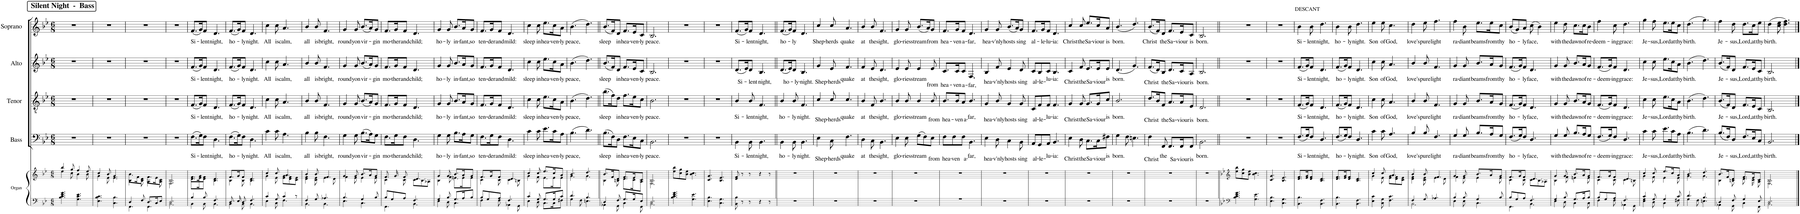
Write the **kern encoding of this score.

**kern	**kern	**kern	**text	**kern	**text	**kern	**text	**kern	**text
*part5	*part5	*part4	*part4	*part3	*part3	*part2	*part2	*part1	*part1
*staff6	*staff5	*staff4	*staff4	*staff3	*staff3	*staff2	*staff2	*staff1	*staff1
*I"Organ	*	*I"Bass	*	*I"Tenor	*	*I"Alto	*	*I"Soprano	*
*I'Org.	*	*I'B.	*	*I'T.	*	*I'A.	*	*I'S.	*
*stria5	*stria5	*	*	*	*	*	*	*	*
*clefF4	*clefG2	*clefF4	*	*clefGv2	*	*clefG2	*	*clefG2	*
*k[b-e-]	*k[b-e-]	*k[b-e-]	*	*k[b-e-]	*	*k[b-e-]	*	*k[b-e-]	*
*M6/8	*M6/8	*M6/8	*	*M6/8	*	*M6/8	*	*M6/8	*
!!LO:REH:place=s1:a:B:cj:fs=14:t=Silent Night  -  Bass
=1	=1	=1	=1	=1	=1	=1	=1	=1	=1
*	*^	*	*	*	*	*	*	*	*
4.B-\ 4.c\ 4.e-\ 4.g\	4ee-\	4bb-/	2.r	.	2.r	.	2.r	.	2.r	.
.	8cc\	8gg/	.	.	.	.	.	.	.	.
4.G\ 4.c\ 4.e-\	4b-\	4ff/	.	.	.	.	.	.	.	.
.	8b-\	8ee-/	.	.	.	.	.	.	.	.
=2	=2	=2	=2	=2	=2	=2	=2	=2	=2	=2
4.E-\ 4.B-\ 4.c\	4g\	4cc/	2.r	.	2.r	.	2.r	.	2.r	.
.	8e-\	8b-/	.	.	.	.	.	.	.	.
4.C\ 4.B-\	4.e-\	4.g/	.	.	.	.	.	.	.	.
=3	=3	=3	=3	=3	=3	=3	=3	=3	=3	=3
*^	*	*	*	*	*	*	*	*	*	*
4D/	4.FF\	4B-\	8.b-\L	2.r	.	2.r	.	2.r	.	2.r	.
.	.	.	16f\K	.	.	.	.	.	.	.	.
8F/	.	8B-\	8d\J	.	.	.	.	.	.	.	.
8.D/L	4.FF\	4A\	8.f\L	.	.	.	.	.	.	.	.
16C/K	.	.	16e-\K	.	.	.	.	.	.	.	.
8E-/J	.	8A\	8c\J	.	.	.	.	.	.	.	.
=4	=4	=4	=4	=4	=4	=4	=4	=4	=4	=4	=4
2.D/	2.BB-\	2.F\	2.B-/	2.r	.	2.r	.	2.r	.	2.r	.
=5	=5	=5	=5	=5	=5	=5	=5	=5	=5	=5	=5
!	!	!	!	!	!LO:LY:b	!	!LO:LY:b	!	!LO:LY:b	!	!LO:LY:b
4B-/	4BB-\	8.d\L	8.f\L	(8.F\L	Si-	(8.F/L	Si-	(8.f/L	Si-	(8.f/L	Si-
.	.	16e-\K	16g\K	16G\K)	.	16G/K)	.	16g/K)	.	16g/K)	.
!	!	!	!	!	!LO:LY:b	!	!LO:LY:b	!	!LO:LY:b	!	!LO:LY:b
8B-/	8BB-\	8d\J	8f\J	8F\J	-lent	8F/J	-lent	8f/J	-lent	8f/J	-lent
!	!	!	!	!	!LO:LY:b	!	!LO:LY:b	!	!LO:LY:b	!	!LO:LY:b
4.F/	4.BB-\	4.B-\	4.d/	4.D\	night,	4.D/	night,	4.d/	night,	4.d/	night,
=6	=6	=6	=6	=6	=6	=6	=6	=6	=6	=6	=6
!	!	!	!	!	!LO:LY:b	!	!LO:LY:b	!	!LO:LY:b	!	!LO:LY:b
8.D/	4BB-\	8.f/L	4B-\	(8.F\L	ho-	(8.F/L	ho-	(8.f/L	ho-	(8.f/L	ho-
16E-/	.	16g/K	.	16G\K)	.	16G/K)	.	16g/K)	.	16g/K)	.
!	!	!	!	!	!LO:LY:b	!	!LO:LY:b	!	!LO:LY:b	!	!LO:LY:b
8D/	8BB-\	8f/J	8B-\	8F\J	-ly	8F/J	-ly	8f/J	-ly	8f/J	-ly
!	!	!	!	!	!LO:LY:b	!	!LO:LY:b	!	!LO:LY:b	!	!LO:LY:b
4.F/	4.BB-\	4.d/	4.B-\	4.D\	night.	4.D/	night.	4.d/	night.	4.d/	night.
=7	=7	=7	=7	=7	=7	=7	=7	=7	=7	=7	=7
!	!	!	!	!	!LO:LY:b	!	!LO:LY:b	!	!LO:LY:b	!	!LO:LY:b
4c/	4E-\	4cc/	4g\	4c\	All	4c\	All	4cc\	All	4cc\	All
!	!	!	!	!	!LO:LY:b	!	!LO:LY:b	!	!LO:LY:b	!	!LO:LY:b
8G/	8C\	8cc/	8e-\	8c\	is	8c\	is	8cc\	is	8cc\	is
!	!	!	!	!	!LO:LY:b	!	!LO:LY:b	!	!LO:LY:b	!	!LO:LY:b
4c/	4.F\	4.a/	8e-\ 8g\L	4.A\	calm,	4.A/	calm,	4.a/	calm,	4.a/	calm,
.	.	.	8d\ 8f\	.	.	.	.	.	.	.	.
8r	.	.	8c\ 8e-\J	.	.	.	.	.	.	.	.
=8	=8	=8	=8	=8	=8	=8	=8	=8	=8	=8	=8
!	!	!	!	!	!LO:LY:b	!	!LO:LY:b	!	!LO:LY:b	!	!LO:LY:b
4F/	4.BB-\	4b-/	4d\ 4f\	4B-\	all	4B-/	all	4b-/	all	4b-/	all
!	!	!	!	!	!LO:LY:b	!	!LO:LY:b	!	!LO:LY:b	!	!LO:LY:b
8G/	.	8b-/	8c\ 8e-\	8B-\	is	8B-/	is	8b-/	is	8b-/	is
!	!	!	!	!	!LO:LY:b	!	!LO:LY:b	!	!LO:LY:b	!	!LO:LY:b
4.A-X/	4.BB-\	4.f/	4e-\	4.F\	bright,	4.F/	bright,	4.f/	bright,	4.f/	bright,
.	.	.	8d\	.	.	.	.	.	.	.	.
=9	=9	=9	=9	=9	=9	=9	=9	=9	=9	=9	=9
!	!	!	!	!	!LO:LY:b	!	!LO:LY:b	!	!LO:LY:b	!	!LO:LY:b
4.B-/	4.E-\	4g/	4f\	4G\	round	4G/	round	4g/	round	4g/	round
!	!	!	!	!	!LO:LY:b	!	!LO:LY:b	!	!LO:LY:b	!	!LO:LY:b
.	.	8g/	8e-\	8G\	yon	8G/	yon	8g/	yon	8g/	yon
!	!	!	!	!	!LO:LY:b	!	!LO:LY:b	!	!LO:LY:b	!	!LO:LY:b
4G/	4.C\	8.b-/L	4e-\	(8.B-\L	vir-	(8.B-/L	vir-	(8.b-/L	vir-	(8.b-/L	vir-
.	.	16a/K	.	16A\K)	.	16A/K)	.	16a/K)	.	16a/K)	.
!	!	!	!	!	!LO:LY:b	!	!LO:LY:b	!	!LO:LY:b	!	!LO:LY:b
8B-/	.	8g/J	8e-\	8G\J	-gin	8G/J	-gin	8g/J	-gin	8g/J	-gin
=10	=10	=10	=10	=10	=10	=10	=10	=10	=10	=10	=10
!	!	!	!	!	!LO:LY:b	!	!LO:LY:b	!	!LO:LY:b	!	!LO:LY:b
8B-/L	4.FF\	8.f/	4c\	8.F\L	mo-	8.F/L	mo-	8.f/L	mo-	8.f/L	mo-
8G/	.	.	.	.	.	.	.	.	.	.	.
!	!	!	!	!	!LO:LY:b	!	!LO:LY:b	!	!LO:LY:b	!	!LO:LY:b
.	.	16g/	.	16G\K	-ther	16G/K	-ther	16g/K	-ther	16g/K	-ther
!	!	!	!	!	!LO:LY:b	!	!LO:LY:b	!	!LO:LY:b	!	!LO:LY:b
8A/J	.	8f/	8c\	8F\J	and	8F/J	and	8f/J	and	8f/J	and
!	!	!	!	!	!LO:LY:b	!	!LO:LY:b	!	!LO:LY:b	!	!LO:LY:b
4.F/	4.BB-\	4.d/	8c\L	4.D\	child;	4.D/	child;	4.d/	child;	4.d/	child;
.	.	.	8B-\	.	.	.	.	.	.	.	.
.	.	.	8A-X\J	.	.	.	.	.	.	.	.
=11	=11	=11	=11	=11	=11	=11	=11	=11	=11	=11	=11
!	!	!	!	!	!LO:LY:b	!	!LO:LY:b	!	!LO:LY:b	!	!LO:LY:b
4G/	4E-\	4g/	4B-\	4G\	ho-	4G/	ho-	4g/	ho-	4g/	ho-
!	!	!	!	!	!LO:LY:b	!	!LO:LY:b	!	!LO:LY:b	!	!LO:LY:b
8B-/	8D\	8g/	8f\	8G\	-ly	8G/	-ly	8g/	-ly	8g/	-ly
!	!	!	!	!	!LO:LY:b	!	!LO:LY:b	!	!LO:LY:b	!	!LO:LY:b
8.G/L	4.C\	8.b-/L	8.en\L	8.B-\L	in-	8.B-/L	in-	8.b-/L	in-	8.b-/L	in-
!	!	!	!	!	!LO:LY:b	!	!LO:LY:b	!	!LO:LY:b	!	!LO:LY:b
16A/K	.	16a/K	16e\K	16A\K	-fant,	16A/K	-fant,	16a/K	-fant,	16a/K	-fant,
!	!	!	!	!	!LO:LY:b	!	!LO:LY:b	!	!LO:LY:b	!	!LO:LY:b
8B-/J	.	8g/J	8e\J	8G\J	so	8G/J	so	8g/J	so	8g/J	so
=12	=12	=12	=12	=12	=12	=12	=12	=12	=12	=12	=12
!	!	!	!	!	!LO:LY:b	!	!LO:LY:b	!	!LO:LY:b	!	!LO:LY:b
8B-/L	4F\	8.f/L	4c\	8.F\L	ten-	8.F/L	ten-	8.f/L	ten-	8.f/L	ten-
8G/	.	.	.	.	.	.	.	.	.	.	.
!	!	!	!	!	!LO:LY:b	!	!LO:LY:b	!	!LO:LY:b	!	!LO:LY:b
.	.	16g/K	.	16G\K	-der	16G/K	-der	16g/K	-der	16g/K	-der
!	!	!	!	!	!LO:LY:b	!	!LO:LY:b	!	!LO:LY:b	!	!LO:LY:b
8A/J	8F\	8f/J	8c\	8F\J	and	8F/J	and	8f/J	and	8f/J	and
!	!	!	!	!	!LO:LY:b	!	!LO:LY:b	!	!LO:LY:b	!	!LO:LY:b
4.F/	4AA-X\	4.d/	4c\	4.D\	mild:	4.D/	mild:	4.d/	mild:	4.d/	mild:
.	8GG\	.	8Bn\	.	.	.	.	.	.	.	.
=13	=13	=13	=13	=13	=13	=13	=13	=13	=13	=13	=13
!	!	!	!	!	!LO:LY:b	!	!LO:LY:b	!	!LO:LY:b	!	!LO:LY:b
4c/	4E-\	4cc/	4g\	4c\	sleep	4c\	sleep	4cc\	sleep	4cc\	sleep
!	!	!	!	!	!LO:LY:b	!	!LO:LY:b	!	!LO:LY:b	!	!LO:LY:b
8G/	8D\	8cc/	8f\	8c\	in	8c\	in	8cc\	in	8cc\	in
!	!	!	!	!	!LO:LY:b	!	!LO:LY:b	!	!LO:LY:b	!	!LO:LY:b
8.G/L	8.C\L	8.ee-/L	8.e-\L	8.e-\L	hea-	8.e-\L	hea-	8.ee-\L	hea-	8.ee-\L	hea-
!	!	!	!	!	!LO:LY:b	!	!LO:LY:b	!	!LO:LY:b	!	!LO:LY:b
16G/K	16C\K	16cc/K	16e-\K	16c\K	-ven-	16c\K	-ven-	16cc\K	-ven-	16cc\K	-ven-
!	!	!	!	!	!LO:LY:b	!	!LO:LY:b	!	!LO:LY:b	!	!LO:LY:b
8c/J	8F#X\J	8a/J	8e-\J	8A\J	-ly	8A\J	-ly	8a\J	-ly	8a\J	-ly
=14	=14	=14	=14	=14	=14	=14	=14	=14	=14	=14	=14
!	!	!	!	!	!LO:LY:b	!	!LO:LY:b	!	!LO:LY:b	!	!LO:LY:b
4.d/	4G\	4.b-/	4.g\	(4.B-\	peace,	(4.B-\	peace,	(4.b-\	peace,	(4.b-\	peace,
.	8F\	.	.	.	.	.	.	.	.	.	.
4.B-/	4.En\	4.dd/	4.g\	4.d\)	.	4.d\)	.	4.dd\)	.	4.dd\)	.
=15||	=15||	=15||	=15||	=15||	=15||	=15||	=15||	=15||	=15||	=15||	=15||
!	!	!	!	!	!LO:LY:b	!	!LO:LY:b	!	!LO:LY:b	!	!LO:LY:b
4D/	4AA-X\	8.b-/L	4B-\	(8.B-\L	sleep	(8.b-\L	sleep	(8.b-/L	sleep	(8.b-/L	sleep
.	.	16f/K	.	16F\K)	.	16f\K)	.	16f/K)	.	16f/K)	.
!	!	!	!	!	!LO:LY:b	!	!LO:LY:b	!	!LO:LY:b	!	!LO:LY:b
8F/	8GG\	8d/J	8Bn\	8D\J	in	8d\J	in	8d/J	in	8d/J	in
!	!	!	!	!	!LO:LY:b	!	!LO:LY:b	!	!LO:LY:b	!	!LO:LY:b
8.G/L	4C\	8.f/L	8.d\L	8.F\L	hea-	8.f\L	hea-	8.f/L	hea-	8.f/L	hea-
!	!	!	!	!	!LO:LY:b	!	!LO:LY:b	!	!LO:LY:b	!	!LO:LY:b
16G/K	.	16e-/K	16c\K	16E-\K	-ven-	16e-\K	-ven-	16e-/K	-ven-	16e-/K	-ven-
!	!	!	!	!	!LO:LY:b	!	!LO:LY:b	!	!LO:LY:b	!	!LO:LY:b
8E-/J	8FF\	8c/J	8A\J	8C\J	-ly	8c\J	-ly	8c/J	-ly	8c/J	-ly
=16	=16	=16	=16	=16	=16	=16	=16	=16	=16	=16	=16
!	!	!	!	!	!LO:LY:b	!	!LO:LY:b	!	!LO:LY:b	!	!LO:LY:b
2.D/	2.BB-\	2.B-/	2.F\	2.BB-\	peace.	2.B-\	peace.	2.B-/	peace.	2.B-/	peace.
*v	*v	*	*	*	*	*	*	*	*	*	*
*	*v	*v	*	*	*	*	*	*	*	*
=17	=17	=17	=17	=17	=17	=17	=17	=17	=17
4.B-\ 4.c\ 4.e-\ 4.g\	8ee-\ 8bb-\L	2.r	.	2.r	.	2.r	.	2.r	.
.	8cc\ 8gg\	.	.	.	.	.	.	.	.
.	8b-\ 8ee-\J	.	.	.	.	.	.	.	.
4.G\ 4.e-\	4.b-\ 4.cc\	.	.	.	.	.	.	.	.
=18	=18	=18	=18	=18	=18	=18	=18	=18	=18
4.E-\ 4.B-\	4.c/ 4.g/	2.r	.	2.r	.	2.r	.	2.r	.
4.C\ 4.G\	4.B-/ 4.e-/	.	.	.	.	.	.	.	.
=19	=19	=19	=19	=19	=19	=19	=19	=19	=19
!	!	!	!LO:LY:b	!	!LO:LY:b	!	!LO:LY:b	!	!LO:LY:b
8BB-\ 8B-\	8d/ 8f/	4BB-\	Si-	4B-/	Si-	(8.d/L	Si-	(8.f/L	Si-
8r	8r	.	.	.	.	.	.	.	.
.	.	.	.	.	.	16e-/K)	.	16g/K)	.
!	!	!	!LO:LY:b	!	!LO:LY:b	!	!LO:LY:b	!	!LO:LY:b
8r	8r	8BB-\	-lent	8B-/	-lent	8d/J	-lent	8f/J	-lent
!	!	!	!LO:LY:b	!	!LO:LY:b	!	!LO:LY:b	!	!LO:LY:b
4r	4r	4.BB-\	night,	4.F/	night,	4.B-/	night,	4.d/	night,
8r	8r	.	.	.	.	.	.	.	.
=20||	=20||	=20||	=20||	=20||	=20||	=20||	=20||	=20||	=20||
*	*^	*	*	*	*	*	*	*	*
!	!	!	!	!LO:LY:b	!	!LO:LY:b	!	!LO:LY:b	!	!LO:LY:b
2.r	2.r	2.ryy	4BB-\	ho-	4B-/	ho-	(8.d/L	ho-	(8.f/L	ho-
.	.	.	.	.	.	.	16e-/K)	.	16g/K)	.
!	!	!	!	!LO:LY:b	!	!LO:LY:b	!	!LO:LY:b	!	!LO:LY:b
.	.	.	8BB-\	-ly	8B-/	-ly	8d/J	-ly-	8f/J	-ly
!	!	!	!	!LO:LY:b	!	!LO:LY:b	!	!LO:LY:b	!	!
.	.	.	4.BB-\	night.	4.F/	night.	4.B-/	-night.	4.d/	.
=21	=21	=21	=21	=21	=21	=21	=21	=21	=21	=21
*^	*	*	*	*	*	*	*	*	*	*
!	!	!	!	!	!LO:LY:b	!	!LO:LY:b	!	!LO:LY:b	!	!LO:LY:b
2.r	2.ryy	2.r	2.ryy	4E-\	Shep-	4c/	Shep-	4g/	Shep-	4cc/	Shep-
!	!	!	!	!	!LO:LY:b	!	!LO:LY:b	!	!LO:LY:b	!	!LO:LY:b
.	.	.	.	8C\	-herds	8c/	-herds	8e-/	-herds	8cc/	-herds
!	!	!	!	!	!LO:LY:b	!	!LO:LY:b	!	!LO:LY:b	!	!LO:LY:b
.	.	.	.	4.F\	quake	4.c/	quake	4.f/	quake	4.a/	quake
=22	=22	=22	=22	=22	=22	=22	=22	=22	=22	=22	=22
!	!	!	!	!	!LO:LY:b	!	!LO:LY:b	!	!LO:LY:b	!	!LO:LY:b
2.r	2.ryy	2.r	2.ryy	4D\	at	4B-/	at	4f/	at	4b-/	at
!	!	!	!	!	!LO:LY:b	!	!LO:LY:b	!	!LO:LY:b	!	!LO:LY:b
.	.	.	.	8C\	the	8F/	the	8e-/	the	8b-/	the
!	!	!	!	!	!LO:LY:b	!	!LO:LY:b	!	!LO:LY:b	!	!LO:LY:b
.	.	.	.	4.BB-\	sight,	4.B-/	sight,	4.d/	sight,	4.f/	sight,
=23	=23	=23	=23	=23	=23	=23	=23	=23	=23	=23	=23
!	!	!	!	!	!LO:LY:b	!	!LO:LY:b	!	!LO:LY:b	!	!LO:LY:b
2.r	2.ryy	2.r	2.ryy	4E-\	glo-	4B-/	glo-	4e-/	glo-	4g/	glo-
!	!	!	!	!	!LO:LY:b	!	!LO:LY:b	!	!LO:LY:b	!	!LO:LY:b
.	.	.	.	8E-\	-ries	8B-/	-ries	8e-/	-ries	8g/	-ries
!	!	!	!	!	!LO:LY:b	!	!LO:LY:b	!	!LO:LY:b	!	!LO:LY:b
.	.	.	.	(8G\L	stream	4B-/	stream	4e-/	stream	(8.b-/L	stream
.	.	.	.	8F\)	.	.	.	.	.	.	.
.	.	.	.	.	.	.	.	.	.	16a/K)	.
!	!	!	!	!	!LO:LY:b	!	!LO:LY:b	!	!LO:LY:b	!	!LO:LY:b
.	.	.	.	8E-\J	from	8B-/	from	8e-/	from	8g/J	from
=24	=24	=24	=24	=24	=24	=24	=24	=24	=24	=24	=24
!	!	!	!	!	!LO:LY:b	!	!LO:LY:b	!	!LO:LY:b	!	!LO:LY:b
2.r	2.r	2.r	2.ryy	8F\L	hea-	8.B-/L	hea-	8.c/L	hea-	8.f/L	hea-
!	!	!	!	!	!LO:LY:b	!	!	!	!	!	!
.	.	.	.	8F\	-ven	.	.	.	.	.	.
!	!	!	!	!	!	!	!LO:LY:b	!	!LO:LY:b	!	!LO:LY:b
.	.	.	.	.	.	16B-/K	-ven	16c/K	-ven	16g/K	-ven
!	!	!	!	!	!LO:LY:b	!	!LO:LY:b	!	!LO:LY:b	!	!LO:LY:b
.	.	.	.	8F\J	a-	8A/J	a-	8c/J	a-	8f/J	a-
!	!	!	!	!	!LO:LY:b	!	!LO:LY:b	!	!LO:LY:b	!	!LO:LY:b
.	.	.	.	4.BB-\	-far,	4.B-/	-far,	4.F/	-far,	4.d/	-far,
*v	*v	*	*	*	*	*	*	*	*	*	*
*	*v	*v	*	*	*	*	*	*	*	*
=25	=25	=25	=25	=25	=25	=25	=25	=25	=25
!	!	!	!LO:LY:b	!	!LO:LY:b	!	!LO:LY:b	!	!LO:LY:b
2.r	2.r	4E-\	hea-	4G/	hea-	4B-/	hea-	4g/	hea-
!	!	!	!LO:LY:b	!	!LO:LY:b	!	!LO:LY:b	!	!LO:LY:b
.	.	8D\	-v'nly	8B-/	-v'nly	8f/	-v'nly	8g/	-v'nly
!	!	!	!LO:LY:b	!	!LO:LY:b	!	!LO:LY:b	!	!LO:LY:b
.	.	4C\	hosts	4G/	hosts	4e-/	hosts	(8.b-/L	hosts
.	.	.	.	.	.	.	.	16a/K)	.
!	!	!	!LO:LY:b	!	!LO:LY:b	!	!LO:LY:b	!	!LO:LY:b
.	.	8BB-\	sing	8G/	sing	8d/	sing	8g/J	sing
=26	=26	=26	=26	=26	=26	=26	=26	=26	=26
!	!	!	!LO:LY:b	!	!LO:LY:b	!	!LO:LY:b	!	!LO:LY:b
2.r	2.r	8AA/L	al-	8C/L	al-	8c/L	al-	8.f/L	al-
!	!	!	!LO:LY:b	!	!LO:LY:b	!	!LO:LY:b	!	!
.	.	8GG/	-le-	8F/	-le-	8B-/	-le-	.	.
!	!	!	!	!	!	!	!	!	!LO:LY:b
.	.	.	.	.	.	.	.	16g/K	-le-
!	!	!	!LO:LY:b	!	!LO:LY:b	!	!LO:LY:b	!	!LO:LY:b
.	.	8AA/J	-lu-	8F/J	-lu-	8c/J	-lu-	8f/J	-lu-
!	!	!	!LO:LY:b	!	!LO:LY:b	!	!LO:LY:b	!	!LO:LY:b
.	.	4.BB-/	-ia:	4.F/	-ia:	4.B-/	-ia:	4.d/	-ia:
=27	=27	=27	=27	=27	=27	=27	=27	=27	=27
!	!	!	!LO:LY:b	!	!LO:LY:b	!	!LO:LY:b	!	!LO:LY:b
2.r	2.r	4E-\	Christ	4G/	Christ	4c/	Christ	4cc/	Christ
!	!	!	!LO:LY:b	!	!LO:LY:b	!	!LO:LY:b	!	!LO:LY:b
.	.	8D\	the	8G/	the	8f/	the	8cc/	the
!	!	!	!LO:LY:b	!	!LO:LY:b	!	!LO:LY:b	!	!LO:LY:b
.	.	8.C\L	Sa-	8.G/L	Sa-	8.e-/L	Sa-	8.ee-/L	Sa-
!	!	!	!LO:LY:b	!	!LO:LY:b	!	!LO:LY:b	!	!LO:LY:b
.	.	16C\K	-viour	16G/K	-viour	16e-/K	-viour	16cc/K	-viour
!	!	!	!LO:LY:b	!	!LO:LY:b	!	!LO:LY:b	!	!LO:LY:b
.	.	8F#X\J	is	8c/J	is	8e-/J	is	8a/J	is
=28	=28	=28	=28	=28	=28	=28	=28	=28	=28
!	!	!	!LO:LY:b	!	!LO:LY:b	!	!LO:LY:b	!	!LO:LY:b
2.r	2.r	4G\	born.	2.B-/	born.	(4.d/	born.	(4.b-/	born.
.	.	8F\	.	.	.	.	.	.	.
.	.	4.En\	.	.	.	4.g/)	.	4.dd/)	.
=29	=29	=29	=29	=29	=29	=29	=29	=29	=29
!	!	!	!LO:LY:b	!	!LO:LY:b	!	!LO:LY:b	!	!LO:LY:b
2.r	2.r	4F\	Christ	8.d/L	Christ	(8.f/L	Christ	(8.b-/L	Christ
.	.	.	.	16B-/K	.	16d/K)	.	16f/K)	.
!	!	!	!LO:LY:b	!	!LO:LY:b	!	!LO:LY:b	!	!LO:LY:b
.	.	8FF/	the	8F/J	the	8B-/J	the	8d/J	the
!	!	!	!LO:LY:b	!	!LO:LY:b	!	!LO:LY:b	!	!LO:LY:b
.	.	8.FF/L	Sa-	8.A/L	Sa-	8.d/L	Sa-	8.f/L	Sa-
!	!	!	!LO:LY:b	!	!LO:LY:b	!	!LO:LY:b	!	!LO:LY:b
.	.	16FF/K	-viour	16A/K	-viour	16c/K	-viour	16e-/K	-viour
!	!	!	!LO:LY:b	!	!LO:LY:b	!	!LO:LY:b	!	!LO:LY:b
.	.	8FF/J	is	8E-/J	is	8A/J	is	8c/J	is
=30	=30	=30	=30	=30	=30	=30	=30	=30	=30
!	!	!	!LO:LY:b	!	!LO:LY:b	!	!LO:LY:b	!	!LO:LY:b
2.r	2.r	2.BB-\	born.	2.D/	born.	2.B-/	born.	2.B-/	born.
=31||	=31||	=31||	=31||	=31||	=31||	=31||	=31||	=31||	=31||
*clefF4	*clefG2	*	*	*	*	*	*	*	*
*k[b-e-]	*k[b-e-]	*	*	*	*	*	*	*	*
4.B-\ 4.c\ 4.e-\ 4.g\	8ee-\ 8bb-\L	2.r	.	2.r	.	2.r	.	2.r	.
.	8cc\ 8gg\	.	.	.	.	.	.	.	.
.	8b-\ 8ee-\J	.	.	.	.	.	.	.	.
4.G\ 4.e-\	4.b-\ 4.cc\	.	.	.	.	.	.	.	.
=32	=32	=32	=32	=32	=32	=32	=32	=32	=32
4.E-\ 4.B-\	4.c/ 4.g/	2.r	.	2.r	.	2.r	.	2.r	.
4.C\ 4.G\	4.B-/ 4.e-/	.	.	.	.	.	.	.	.
=33	=33	=33	=33	=33	=33	=33	=33	=33	=33
!	!	!	!	!	!	!	!	!LO:TX:a:t=DESCANT	!
!	!	!	!LO:LY:b	!	!LO:LY:b	!	!LO:LY:b	!	!LO:LY:b
4.BB-\ 4.B-\	8.d/ 8.f/L	(8.F/L	Si-	(8.F/L	Si-	(8.f/L	Si-	4b-\	Si-
.	16e-/ 16g/K	16G/K)	.	16G/K)	.	16g/K)	.	.	.
!	!	!	!LO:LY:b	!	!LO:LY:b	!	!LO:LY:b	!	!LO:LY:b
.	8d/ 8f/J	8F/J	-lent	8F/J	-lent	8f/J	-lent	8b-\	-lent
!	!	!	!LO:LY:b	!	!LO:LY:b	!	!LO:LY:b	!	!LO:LY:b
4.BB-\ 4.F\	4.B-/ 4.d/	4.D/	night,	4.D/	night,	4.d/	night,	4.dd\	night,
=34	=34	=34	=34	=34	=34	=34	=34	=34	=34
!	!	!	!LO:LY:b	!	!LO:LY:b	!	!LO:LY:b	!	!LO:LY:b
4.BB-\ 4.B-\	8.d/ 8.f/L	(8.F/L	ho-	(8.F/L	ho-	(8.f/L	ho-	4b-\	ho-
.	16e-/ 16g/K	16G/K)	.	16G/K)	.	16g/K)	.	.	.
!	!	!	!LO:LY:b	!	!LO:LY:b	!	!LO:LY:b	!	!LO:LY:b
.	8d/ 8f/J	8F/J	-ly	8F/J	-ly	8f/J	-ly	8b-\	-ly
!	!	!	!LO:LY:b	!	!LO:LY:b	!	!LO:LY:b	!	!LO:LY:b
4.BB-\ 4.F\	4.B-/ 4.d/	4.D/	night.	4.D/	night.	4.d/	night.	4.dd\	night.
=35	=35	=35	=35	=35	=35	=35	=35	=35	=35
*	*^	*	*	*	*	*	*	*	*
!	!	!	!	!LO:LY:b	!	!LO:LY:b	!	!LO:LY:b	!	!LO:LY:b
4E-\ 4c\	4cc/	4g\	4c\	Son	4c\	Son	4cc\	Son	4ee-\	Son
!	!	!	!	!LO:LY:b	!	!LO:LY:b	!	!LO:LY:b	!	!LO:LY:b
8C\ 8G\	8cc/	8e-\	8c\	of	8c\	of	8cc\	of	8ee-\	of
!	!	!	!	!LO:LY:b	!	!LO:LY:b	!	!LO:LY:b	!	!LO:LY:b
4.F\ 4.c\	4.a/	8e-\ 8g\L	4.A/	God,	4.A/	God,	4.a/	God,	4.cc\	God,
.	.	8d\ 8f\	.	.	.	.	.	.	.	.
.	.	8c\ 8e-\J	.	.	.	.	.	.	.	.
=36	=36	=36	=36	=36	=36	=36	=36	=36	=36	=36
*^	*	*	*	*	*	*	*	*	*	*
!	!	!	!	!	!LO:LY:b	!	!LO:LY:b	!	!LO:LY:b	!	!LO:LY:b
4F/	2.BB-\	4b-/	4d\ 4f\	4B-/	love's	4B-/	love's	4b-/	love's	4dd\	love's
!	!	!	!	!	!LO:LY:b	!	!LO:LY:b	!	!LO:LY:b	!	!LO:LY:b
8G/	.	8b-/	8c\ 8e-\	8B-/	pure	8B-/	pure	8b-/	pure	8ee-\	pure
!	!	!	!	!	!LO:LY:b	!	!LO:LY:b	!	!LO:LY:b	!	!LO:LY:b
4.A-X/	.	4.f/	4e-\	4.F/	light	4.F/	light	4.f/	light	4.ff\	light
.	.	.	8d\	.	.	.	.	.	.	.	.
=37	=37	=37	=37	=37	=37	=37	=37	=37	=37	=37	=37
!	!	!	!	!	!LO:LY:b	!	!LO:LY:b	!	!LO:LY:b	!	!LO:LY:b
4B-/	4E-\	4g/	4f\	4G/	ra-	4G/	ra-	4g/	ra-	4ff\	ra-
!	!	!	!	!	!LO:LY:b	!	!LO:LY:b	!	!LO:LY:b	!	!LO:LY:b
8B-/	8E-\	8g/	8e-\	8G/	-diant	8G/	-diant	8g/	-diant	8b-\	-diant
!	!	!	!	!	!LO:LY:b	!	!LO:LY:b	!	!LO:LY:b	!	!LO:LY:b
4G/	4.C\	8.b-/L	4e-\	8.B-/L	beams	8.B-/L	beams	8.b-/L	beams	8.ee-\L	beams
!	!	!	!	!	!LO:LY:b	!	!LO:LY:b	!	!LO:LY:b	!	!LO:LY:b
.	.	16a/K	.	16A/K	from	16A/K	from	16a/K	from	16ee-\K	from
!	!	!	!	!	!LO:LY:b	!	!LO:LY:b	!	!LO:LY:b	!	!LO:LY:b
8B-/	.	8g/J	8e-\	8G/J	thy	8G/J	thy	8g/J	thy	8cc\J	thy
=38	=38	=38	=38	=38	=38	=38	=38	=38	=38	=38	=38
!	!	!	!	!	!LO:LY:b	!	!LO:LY:b	!	!LO:LY:b	!	!LO:LY:b
8B-/L	4.FF\	8.f/L	4c\	(8.F/L	ho-	(8.F/L	ho-	(8.f/L	ho-	(8b-/L	ho-
8G/	.	.	.	.	.	.	.	.	.	8g/)	.
.	.	16g/K	.	16G/K)	.	16G/K)	.	16g/K)	.	.	.
!	!	!	!	!	!LO:LY:b	!	!LO:LY:b	!	!LO:LY:b	!	!LO:LY:b
8A/J	.	8f/J	8c\	8F/J	-ly	8F/J	-ly	8f/J	-ly	8a/J	-ly
!	!	!	!	!	!LO:LY:b	!	!LO:LY:b	!	!LO:LY:b	!	!LO:LY:b
4.F/	4.BB-\	4.d/	8c\L	4.D/	face,	4.D/	face,	4.d/	face,	(8cc\	face,
.	.	.	8B-\	.	.	.	.	.	.	4b-\)	.
.	.	.	8A-X\J	.	.	.	.	.	.	.	.
=39	=39	=39	=39	=39	=39	=39	=39	=39	=39	=39	=39
!	!	!	!	!	!LO:LY:b	!	!LO:LY:b	!	!LO:LY:b	!	!LO:LY:b
4G/	4E-\	4g/	4B-\	4G/	with	4G/	with	4g/	with	4ee-\	with
!	!	!	!	!	!LO:LY:b	!	!LO:LY:b	!	!LO:LY:b	!	!LO:LY:b
8B-/	8D\	8g/	8f\	8G/	the	8G/	the	8g/	the	8dd\	the
!	!	!	!	!	!LO:LY:b	!	!LO:LY:b	!	!LO:LY:b	!	!LO:LY:b
8.G/L	4C\	8.b-/L	4en\	8.B-/L	dawn	8.B-/L	dawn	8.b-/L	dawn	8.cc\L	dawn
!	!	!	!	!	!LO:LY:b	!	!LO:LY:b	!	!LO:LY:b	!	!LO:LY:b
16A/K	.	16a/K	.	16A/K	of	16A/K	of	16a/K	of	16cc\K	of
!	!	!	!	!	!LO:LY:b	!	!LO:LY:b	!	!LO:LY:b	!	!LO:LY:b
8B-/J	8C\	8g/J	8e\	8G/J	re-	8G/J	re-	8g/J	re-	8b-\J	re-
=40	=40	=40	=40	=40	=40	=40	=40	=40	=40	=40	=40
!	!	!	!	!	!LO:LY:b	!	!LO:LY:b	!	!LO:LY:b	!	!LO:LY:b
8B-/L	4F\	8.f/L	4c\	(8.F/L	-deem-	(8.F/L	-deem-	(8.f/L	-deem-	4ff\	-deem-
8G/	.	.	.	.	.	.	.	.	.	.	.
.	.	16g/K	.	16G/K)	.	16G/K)	.	16g/K)	.	.	.
!	!	!	!	!	!LO:LY:b	!	!LO:LY:b	!	!LO:LY:b	!	!LO:LY:b
8A/J	8F\	8f/J	8c\	8F/J	-ing	8F/J	-ing	8f/J	-ing	8cc\	-ing
!	!	!	!	!	!LO:LY:b	!	!LO:LY:b	!	!LO:LY:b	!	!LO:LY:b
4.F/	4AA-X\	4.d/	4c\	4.D/	grace:	4.D/	grace:	4.d/	grace:	4.dd\	grace:
.	8GG\	.	8Bn\	.	.	.	.	.	.	.	.
=41	=41	=41	=41	=41	=41	=41	=41	=41	=41	=41	=41
!	!	!	!	!	!LO:LY:b	!	!LO:LY:b	!	!LO:LY:b	!	!LO:LY:b
4c/	4E-\ 4G\	4cc/	4g\	4c\	Je-	4c\	Je-	4cc\	Je-	4gg\	Je-
!	!	!	!	!	!LO:LY:b	!	!LO:LY:b	!	!LO:LY:b	!	!LO:LY:b
8G/	8D\	8cc/	8f\	8c\	-sus,	8c\	-sus,	8cc\	-sus,	8ff\	-sus,
!	!	!	!	!	!LO:LY:b	!	!LO:LY:b	!	!LO:LY:b	!	!LO:LY:b
4G/	4C\	8.ee-/L	4e-\	8.e-\L	Lord	8.e-\L	Lord	8.ee-\L	Lord	8.ee-\L	Lord
!	!	!	!	!	!LO:LY:b	!	!LO:LY:b	!	!LO:LY:b	!	!LO:LY:b
.	.	16cc/K	.	16c\K	at	16c\K	at	16cc\K	at	16ee-\K	at
!	!	!	!	!	!LO:LY:b	!	!LO:LY:b	!	!LO:LY:b	!	!LO:LY:b
8c/	8F#X\	8a/J	8e-\	8A\J	thy	8A\J	thy	8a\J	thy	8cc\J	thy
=42	=42	=42	=42	=42	=42	=42	=42	=42	=42	=42	=42
!	!	!	!	!	!LO:LY:b	!	!LO:LY:b	!	!LO:LY:b	!	!LO:LY:b
4.d/	4G\	4.b-/	4.g\	(4.B-\	birth.	(4.B-\	birth.	(4.b-\	birth.	(4.dd\	birth.
.	8F\	.	.	.	.	.	.	.	.	.	.
4.B-/	4.En\	4.dd/	4.g\	4.d\)	.	4.d\)	.	4.dd\)	.	4.gg\)	.
=43	=43	=43	=43	=43	=43	=43	=43	=43	=43	=43	=43
!	!	!	!	!	!LO:LY:b	!	!LO:LY:b	!	!LO:LY:b	!	!LO:LY:b
4D/	4AA-X\	8.b-/L	4B-\	(8.B-/L	Je-	(8.B-/L	Je-	(8.b-/L	Je-	4ff\	Je-
.	.	16f/K	.	16F/K)	.	16F/K)	.	16f/K)	.	.	.
!	!	!	!	!	!LO:LY:b	!	!LO:LY:b	!	!LO:LY:b	!	!LO:LY:b
8F/	8GG\	8d/J	8Bn\	8D/J	-sus,	8D/J	-sus,	8d/J	-sus,	8dd\	-sus,
!	!	!	!	!	!LO:LY:b	!	!LO:LY:b	!	!LO:LY:b	!	!LO:LY:b
4G/	4C\	8.f/L	8.d\	8.F/L	Lord,	8.F/L	Lord,	8.f/L	Lord,	8.dd\L	Lord,
!	!	!	!	!	!LO:LY:b	!	!LO:LY:b	!	!LO:LY:b	!	!LO:LY:b
.	.	16e-/K	16c\	16E-/K	at	16E-/K	at	16e-/K	at	16cc\K	at
!	!	!	!	!	!LO:LY:b	!	!LO:LY:b	!	!LO:LY:b	!	!LO:LY:b
8E-/	8FF\	8c/J	8A\	8C/J	thy	8C/J	thy	8c/J	thy	8ee-\J	thy
=44	=44	=44	=44	=44	=44	=44	=44	=44	=44	=44	=44
!	!	!	!	!	!LO:LY:b	!	!LO:LY:b	!	!LO:LY:b	!	!LO:LY:b
2.D/	2.BB-\	2.B-/	2.F\	2.BB-/	birth.	2.BB-/	birth.	2.B-/	birth.	(4dd\	birth.
.	.	.	.	.	.	.	.	.	.	8cc\ 8ee-\	.
.	.	.	.	.	.	.	.	.	.	4.dd\ 4.ff\)	.
*v	*v	*	*	*	*	*	*	*	*	*	*
*	*v	*v	*	*	*	*	*	*	*	*
==	==	==	==	==	==	==	==	==	==
*-	*-	*-	*-	*-	*-	*-	*-	*-	*-
